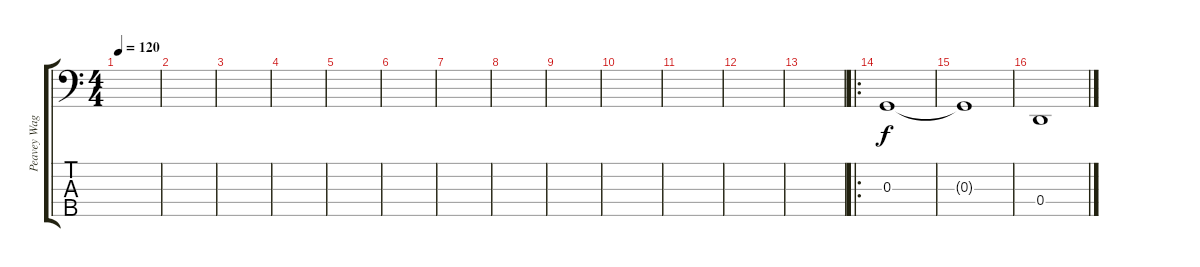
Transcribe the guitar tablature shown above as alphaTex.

\track ("Peavey Wagner" "Peavey Wag") {instrument electricbassfinger}
\staff {score tabs}
\tuning (F2 C2 G1 D1 A0) {hide}
\ts (4 4)
\tempo 120
\clef f4
\ks c
|
|
|
|
|
|
|
|
|
|
|
|
|
\ro
0.3.1 |
0.3{t}.1 |
0.4.1
